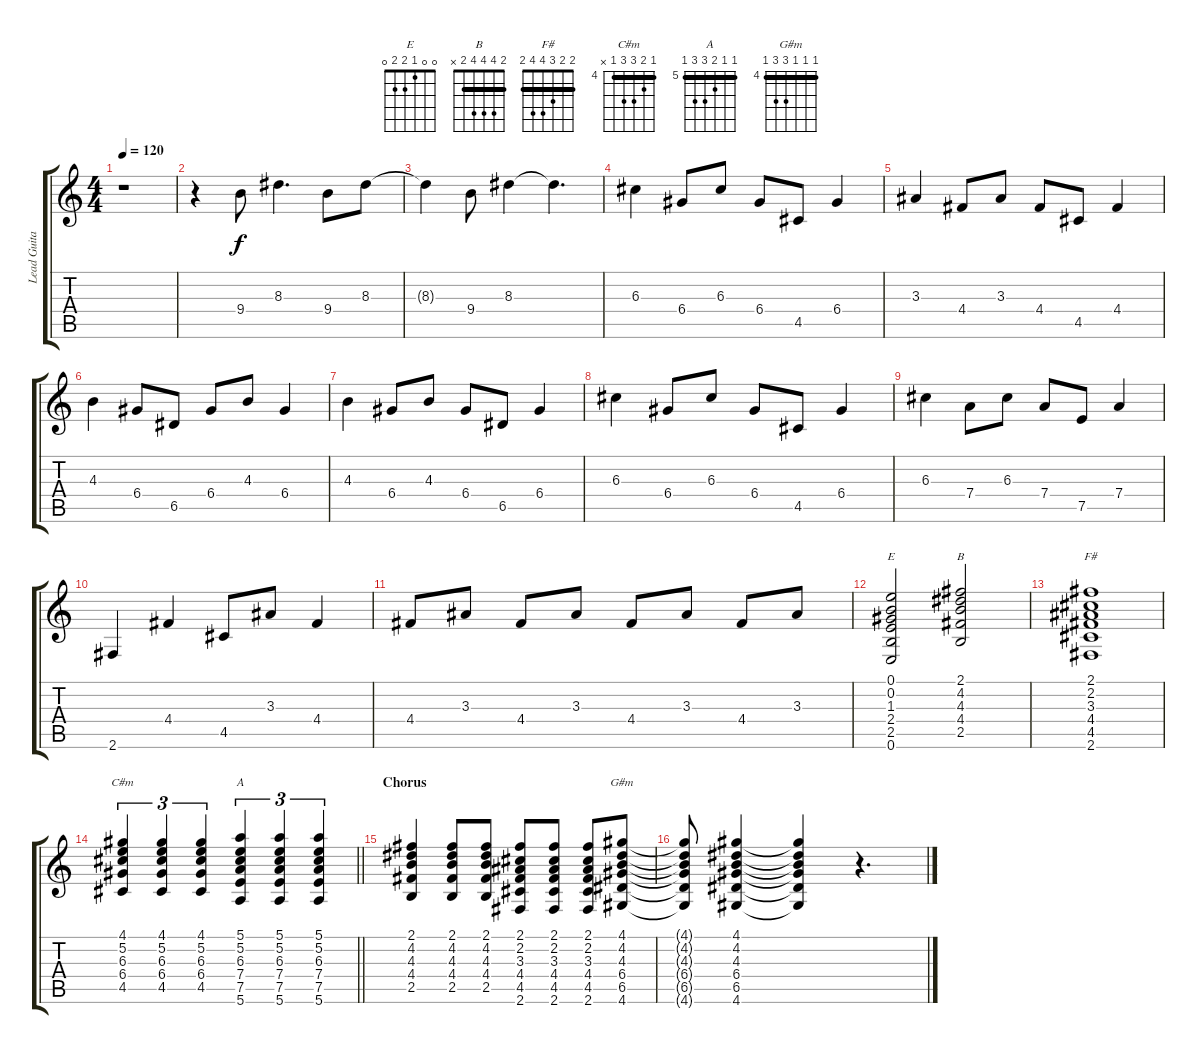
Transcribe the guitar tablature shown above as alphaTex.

\track ("Lead Guitar" "Lead Guita") {instrument electricguitarclean}
\staff {score tabs}
\tuning (E4 B3 G3 D3 A2 E2) {hide}
\chord ("E" 0 0 1 2 2 0)
\chord ("B" 2 4 4 4 2 x) {barre 2}
\chord ("F#" 2 2 3 4 4 2) {barre 2}
\chord ("C#m" 4 5 6 6 4 x) {firstfret 4 barre 4}
\chord ("A" 5 5 6 7 7 5) {firstfret 5 barre 5}
\chord ("G#m" 4 4 4 6 6 4) {firstfret 4 barre 4}
\ts (4 4)
\tempo 120
\clef g2
\ks c
r.1{dy f} |
r.4 9.4.8 8.3.4{d} 9.4.8 8.3.8 |
8.3{t}.4 9.4.8 8.3.4 8.3{t}.4{d} |
6.3.4 6.4.8 6.3.8 6.4.8 4.5.8 6.4.4 |
3.3.4 4.4.8 3.3.8 4.4.8 4.5.8 4.4.4 |
4.3.4 6.4.8 6.5.8 6.4.8 4.3.8 6.4.4 |
4.3.4 6.4.8 4.3.8 6.4.8 6.5.8 6.4.4 |
6.3.4 6.4.8 6.3.8 6.4.8 4.5.8 6.4.4 |
6.3.4 7.4.8 6.3.8 7.4.8 7.5.8 7.4.4 |
2.6.4 4.4.4 4.5.8 3.3.8 4.4.4 |
4.4.8 3.3.8 4.4.8 3.3.8 4.4.8 3.3.8 4.4.8 3.3.8 |
(0.1 0.2 1.3 2.4 2.5 0.6).2{ch "E"} (2.1 4.2 4.3 4.4 2.5).2{ch "B"} |
(2.1 2.2 3.3 4.4 4.5 2.6).1{ch "F#"} |
\barLineRight lightlight
(4.1 5.2 6.3 6.4 4.5).4{tu (3 2) ch "C#m"} (4.1 5.2 6.3 6.4 4.5).4{tu (3 2)} (4.1 5.2 6.3 6.4 4.5).4{tu (3 2)} (5.1 5.2 6.3 7.4 7.5 5.6).4{tu (3 2) ch "A"} (5.1 5.2 6.3 7.4 7.5 5.6).4{tu (3 2)} (5.1 5.2 6.3 7.4 7.5 5.6).4{tu (3 2)} |
\section ("" "Chorus")
(2.1 4.2 4.3 4.4 2.5).4 (2.1 4.2 4.3 4.4 2.5).8 (2.1 4.2 4.3 4.4 2.5).8 (2.1 2.2 3.3 4.4 4.5 2.6).8 (2.1 2.2 3.3 4.4 4.5 2.6).8 (2.1 2.2 3.3 4.4 4.5 2.6).8 (4.1 4.2 4.3 6.4 6.5 4.6).8{ch "G#m"} |
(4.1{t} 4.2{t} 4.3{t} 6.4{t} 6.5{t} 4.6{t}).8 (4.1 4.2 4.3 6.4 6.5 4.6).4 (4.1{t} 4.2{t} 4.3{t} 6.4{t} 6.5{t} 4.6{t}).4 r.4{d}
